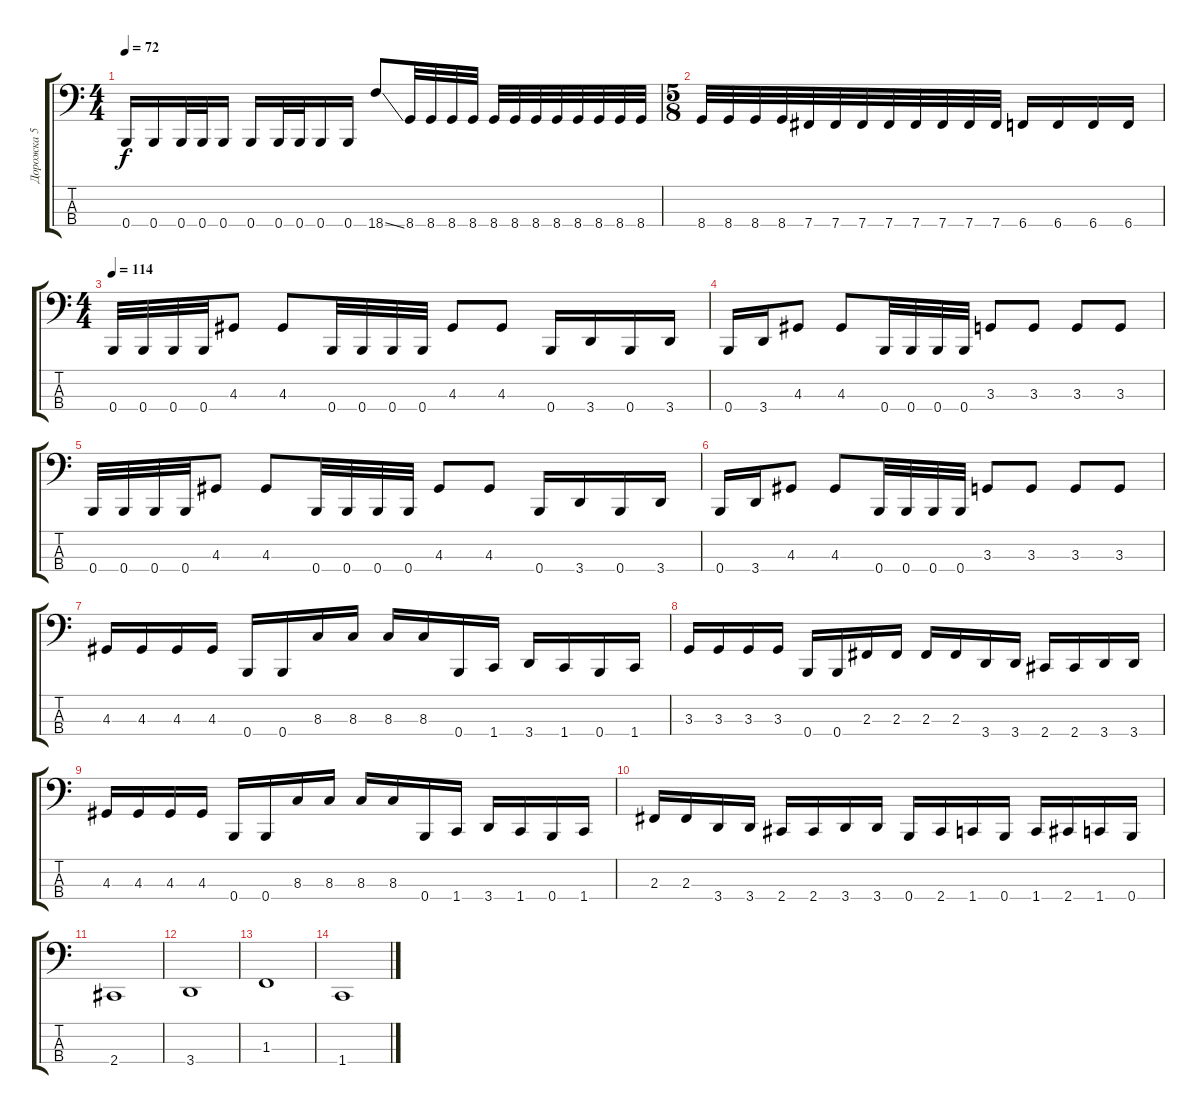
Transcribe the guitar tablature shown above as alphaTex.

\track ("Дорожка 5" "Дорожка 5") {instrument electricbasspick}
\staff {score tabs}
\tuning (D2 A1 E1 B0) {hide}
\ts (4 4)
\tempo 72
\clef f4
\ks c
0.4.16{dy f} 0.4.16 0.4.32 0.4.32 0.4.16 0.4.16 0.4.32 0.4.32 0.4.16 0.4.16 18.4{ss}.8 8.4.32 8.4.32 8.4.32 8.4.32 8.4.32 8.4.32 8.4.32 8.4.32 8.4.32 8.4.32 8.4.32 8.4.32 |
\ts (5 8)
8.4.32 8.4.32 8.4.32 8.4.32 7.4.32 7.4.32 7.4.32 7.4.32 7.4.32 7.4.32 7.4.32 7.4.32 6.4.16 6.4.16 6.4.16 6.4.16 |
\ts (4 4)
\tempo 114
0.4.32 0.4.32 0.4.32 0.4.32 4.3.8 4.3.8 0.4.32 0.4.32 0.4.32 0.4.32 4.3.8 4.3.8 0.4.16 3.4.16 0.4.16 3.4.16 |
0.4.16 3.4.16 4.3.8 4.3.8 0.4.32 0.4.32 0.4.32 0.4.32 3.3.8 3.3.8 3.3.8 3.3.8 |
0.4.32 0.4.32 0.4.32 0.4.32 4.3.8 4.3.8 0.4.32 0.4.32 0.4.32 0.4.32 4.3.8 4.3.8 0.4.16 3.4.16 0.4.16 3.4.16 |
0.4.16 3.4.16 4.3.8 4.3.8 0.4.32 0.4.32 0.4.32 0.4.32 3.3.8 3.3.8 3.3.8 3.3.8 |
4.3.16 4.3.16 4.3.16 4.3.16 0.4.16 0.4.16 8.3.16 8.3.16 8.3.16 8.3.16 0.4.16 1.4.16 3.4.16 1.4.16 0.4.16 1.4.16 |
3.3.16 3.3.16 3.3.16 3.3.16 0.4.16 0.4.16 2.3.16 2.3.16 2.3.16 2.3.16 3.4.16 3.4.16 2.4.16 2.4.16 3.4.16 3.4.16 |
4.3.16 4.3.16 4.3.16 4.3.16 0.4.16 0.4.16 8.3.16 8.3.16 8.3.16 8.3.16 0.4.16 1.4.16 3.4.16 1.4.16 0.4.16 1.4.16 |
2.3.16 2.3.16 3.4.16 3.4.16 2.4.16 2.4.16 3.4.16 3.4.16 0.4.16 2.4.16 1.4.16 0.4.16 1.4.16 2.4.16 1.4.16 0.4.16 |
2.4.1 |
3.4.1 |
1.3.1 |
1.4.1
